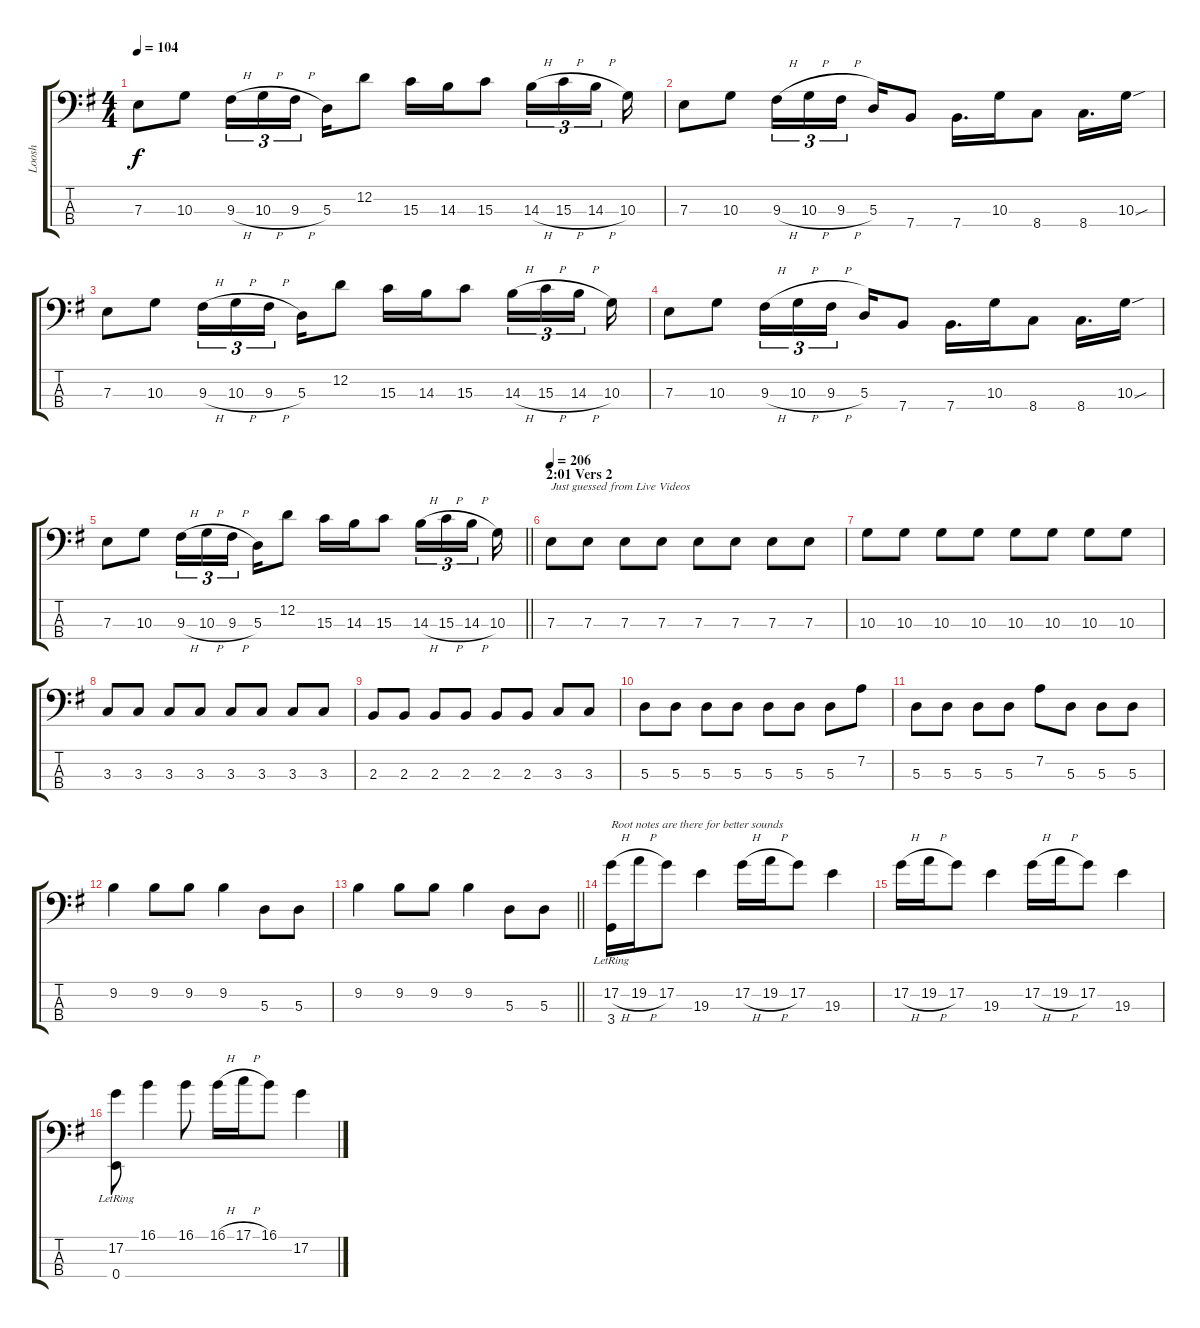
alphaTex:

\track ("Loosh" "Loosh") {instrument electricbassfinger}
\staff {score tabs}
\tuning (G2 D2 A1 E1) {hide}
\ts (4 4)
\tempo 104
\clef f4
\ks g
7.3.8{dy f} 10.3.8 9.3{h}.16{tu (3 2)} 10.3{h}.16{tu (3 2)} 9.3{h}.16{tu (3 2) beam splitsecondary} 5.3.16 12.2.8 15.3.16 14.3.16 15.3.8 14.3{h}.16{tu (3 2)} 15.3{h}.16{tu (3 2)} 14.3{h}.16{tu (3 2) beam splitsecondary} 10.3.16 |
7.3.8 10.3.8 9.3{h}.16{tu (3 2)} 10.3{h}.16{tu (3 2)} 9.3{h}.16{tu (3 2) beam splitsecondary} 5.3.16 7.4.8 7.4.16{d} 10.3.16 8.4.8 8.4.16{d} 10.3{sou}.16 |
7.3.8 10.3.8 9.3{h}.16{tu (3 2)} 10.3{h}.16{tu (3 2)} 9.3{h}.16{tu (3 2) beam splitsecondary} 5.3.16 12.2.8 15.3.16 14.3.16 15.3.8 14.3{h}.16{tu (3 2)} 15.3{h}.16{tu (3 2)} 14.3{h}.16{tu (3 2) beam splitsecondary} 10.3.16 |
7.3.8 10.3.8 9.3{h}.16{tu (3 2)} 10.3{h}.16{tu (3 2)} 9.3{h}.16{tu (3 2) beam splitsecondary} 5.3.16 7.4.8 7.4.16{d} 10.3.16 8.4.8 8.4.16{d} 10.3{sou}.16 |
\barLineRight lightlight
7.3.8 10.3.8 9.3{h}.16{tu (3 2)} 10.3{h}.16{tu (3 2)} 9.3{h}.16{tu (3 2) beam splitsecondary} 5.3.16 12.2.8 15.3.16 14.3.16 15.3.8 14.3{h}.16{tu (3 2)} 15.3{h}.16{tu (3 2)} 14.3{h}.16{tu (3 2) beam splitsecondary} 10.3.16 |
\section ("" "2:01 Vers 2")
\tempo 206
7.3.8{txt "Just guessed from Live Videos"} 7.3.8 7.3.8 7.3.8 7.3.8 7.3.8 7.3.8 7.3.8 |
10.3.8 10.3.8 10.3.8 10.3.8 10.3.8 10.3.8 10.3.8 10.3.8 |
3.3.8 3.3.8 3.3.8 3.3.8 3.3.8 3.3.8 3.3.8 3.3.8 |
2.3.8 2.3.8 2.3.8 2.3.8 2.3.8 2.3.8 3.3.8 3.3.8 |
5.3.8 5.3.8 5.3.8 5.3.8 5.3.8 5.3.8 5.3.8 7.2.8 |
5.3.8 5.3.8 5.3.8 5.3.8 7.2.8 5.3.8 5.3.8 5.3.8 |
9.2.4 9.2.8 9.2.8 9.2.4 5.3.8 5.3.8 |
\barLineRight lightlight
9.2.4 9.2.8 9.2.8 9.2.4 5.3.8 5.3.8 |
(17.2{h} 3.4{lr}).16{txt "Root notes are there for better sounds" volume 14} 19.2{h}.16 17.2.8 19.3.4 17.2{h}.16 19.2{h}.16 17.2.8 19.3.4 |
17.2{h}.16 19.2{h}.16 17.2.8 19.3.4 17.2{h}.16 19.2{h}.16 17.2.8 19.3.4 |
(17.2 0.4{lr}).8 16.1.4 16.1.8 16.1{h}.16 17.1{h}.16 16.1.8 17.2.4
